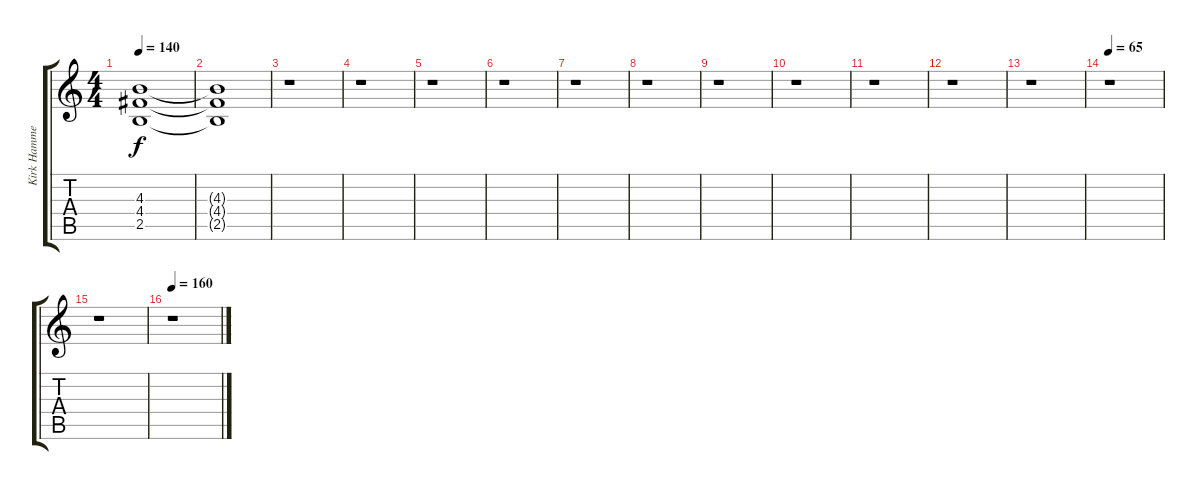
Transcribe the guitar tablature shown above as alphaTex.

\track ("Kirk Hammet" "Kirk Hamme") {instrument distortionguitar}
\staff {score tabs}
\tuning (E4 B3 G3 D3 A2 E2) {hide}
\ts (4 4)
\tempo 140
\clef g2
\ks c
(4.3{t} 4.4{t} 2.5{t}).1{dy f volume 6} |
(4.3{t} 4.4{t} 2.5{t}).1 |
r.1 |
r.1 |
r.1 |
r.1 |
r.1 |
r.1 |
r.1 |
r.1 |
r.1 |
r.1 |
r.1 |
\tempo 65
r.1 |
r.1 |
\tempo 140
\tempo 160
r.1
